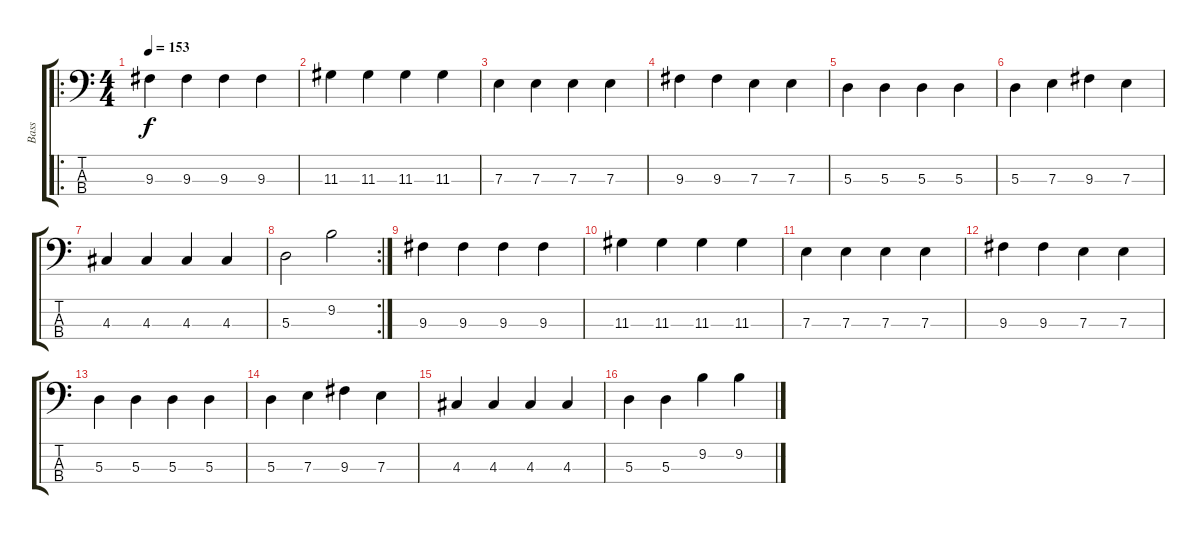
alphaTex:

\track ("Bass" "Bass") {instrument electricbassfinger}
\staff {score tabs}
\tuning (G2 D2 A1 E1) {hide}
\ro
\ts (4 4)
\tempo 153
\clef f4
\ks c
9.3.4{dy f} 9.3.4 9.3.4 9.3.4 |
11.3.4 11.3.4 11.3.4 11.3.4 |
7.3.4 7.3.4 7.3.4 7.3.4 |
9.3.4 9.3.4 7.3.4 7.3.4 |
5.3.4 5.3.4 5.3.4 5.3.4 |
5.3.4 7.3.4 9.3.4 7.3.4 |
4.3.4 4.3.4 4.3.4 4.3.4 |
\rc 2
5.3.2 9.2.2 |
9.3.4 9.3.4 9.3.4 9.3.4 |
11.3.4 11.3.4 11.3.4 11.3.4 |
7.3.4 7.3.4 7.3.4 7.3.4 |
9.3.4 9.3.4 7.3.4 7.3.4 |
5.3.4 5.3.4 5.3.4 5.3.4 |
5.3.4 7.3.4 9.3.4 7.3.4 |
4.3.4 4.3.4 4.3.4 4.3.4 |
5.3.4 5.3.4 9.2.4 9.2.4
